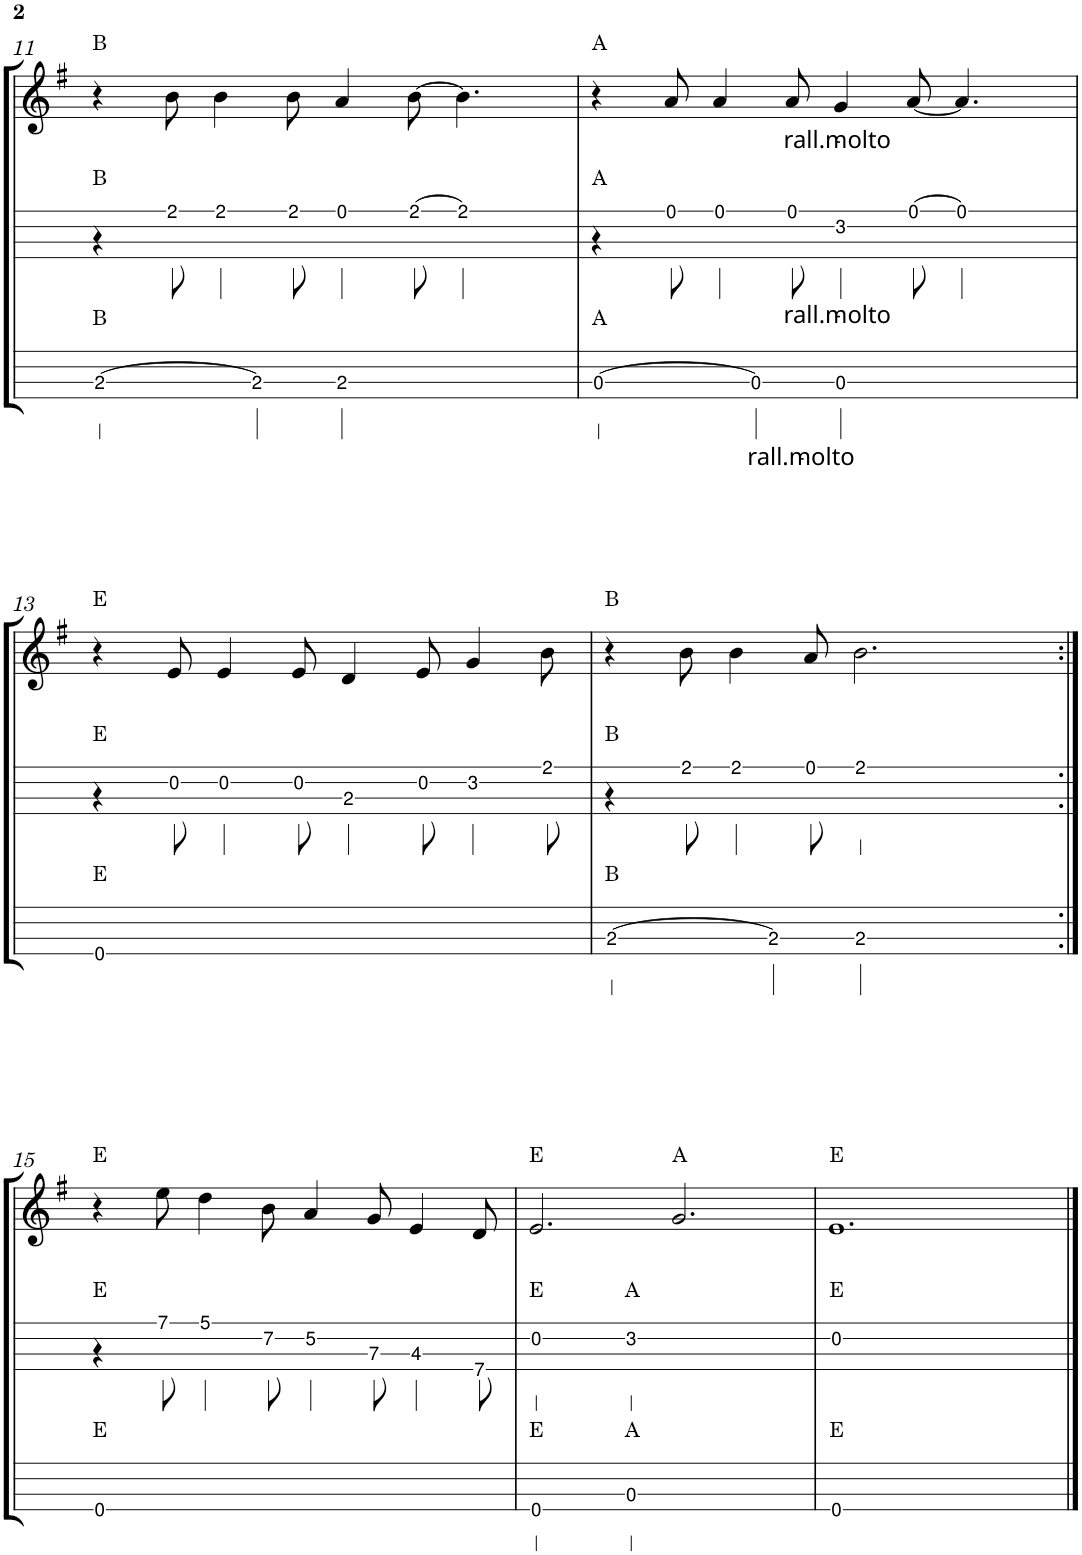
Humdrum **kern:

**kern	**text	**harte	**kern	**text	**harte	**kern	**text	**harte
*part3	*part3	*part3	*part2	*part2	*part2	*part1	*part1	*part1
*staff3	*staff3	*	*staff2	*staff2	*	*staff1	*staff1	*
*I"P3	*	*	*I"P2	*	*	*I"P1	*	*
!!LO:PB:g=z
*	*	*	*	*	*	*clefG2	*	*
*k[f#]	*	*	*k[f#]	*	*	*k[f#]	*	*
*G:	*	*	*G:	*	*	*G:	*	*
*M12/8	*	*	*M12/8	*	*	*M12/8	*	*
=11	=11	=11	=11	=11	=11	=11	=11	=11
[2BBB\	.	B:maj	4r	.	B:maj	4r	.	B:maj
.	.	.	8b\	.	.	8b\	.	.
.	.	.	4b\	.	.	4b\	.	.
4BBB\]	.	.	.	.	.	.	.	.
.	.	.	8b\	.	.	8b\	.	.
4BBB\	.	.	4a\	.	.	4a/	.	.
2ryy	.	.	[8b\	.	.	[8b\	.	.
.	.	.	4b\]	.	.	4.b\]	.	.
.	.	.	8ryy	.	.	.	.	.
=12	=12	=12	=12	=12	=12	=12	=12	=12
[2AAA\	.	A:maj	4r	.	A:maj	4r	.	A:maj
.	.	.	8a\	.	.	8a/	.	.
.	.	.	4a\	.	.	4a/	.	.
!	!LO:LY:b	!	!	!	!	!	!	!
4AAA\]	rall.molto-	.	.	.	.	.	.	.
!	!	!	!	!LO:LY:b	!	!	!LO:LY:b	!
.	.	.	8a\	rall.molto-	.	8a/	rall.molto-	.
4AAA\	.	.	4g\	.	.	4g/	.	.
2ryy	.	.	[8a\	.	.	[8a/	.	.
.	.	.	4a\]	.	.	4.a/]	.	.
.	.	.	8ryy	.	.	.	.	.
!!LO:LB:g=z
=13	=13	=13	=13	=13	=13	=13	=13	=13
1EEE	.	E:maj	4r	.	E:maj	4r	.	E:maj
.	.	.	8e\	.	.	8e/	.	.
.	.	.	4e\	.	.	4e/	.	.
.	.	.	8e\	.	.	8e/	.	.
.	.	.	4d\	.	.	4d/	.	.
2ryy	.	.	8e\	.	.	8e/	.	.
.	.	.	4gn\	.	.	4gn/	.	.
.	.	.	8b\	.	.	8b\	.	.
=14	=14	=14	=14	=14	=14	=14	=14	=14
[2BBB\	.	B:maj	4r	.	B:maj	4r	.	B:maj
.	.	.	8b\	.	.	8b\	.	.
.	.	.	4b\	.	.	4b\	.	.
4BBB\]	.	.	.	.	.	.	.	.
.	.	.	8a\	.	.	8a/	.	.
4BBB\	.	.	2b\	.	.	2.b\	.	.
2ryy	.	.	.	.	.	.	.	.
.	.	.	4ryy	.	.	.	.	.
!!LO:LB:g=z
=15:|!	=15:|!	=15:|!	=15:|!	=15:|!	=15:|!	=15:|!	=15:|!	=15:|!
1EEE	.	E:maj	4r	.	E:maj	4r	.	E:maj
.	.	.	8ee\	.	.	8ee\	.	.
.	.	.	4ddn\	.	.	4ddn\	.	.
.	.	.	8b\	.	.	8b\	.	.
.	.	.	4a\	.	.	4a/	.	.
2ryy	.	.	8gn\	.	.	8gn/	.	.
.	.	.	4e\	.	.	4e/	.	.
.	.	.	8d\	.	.	8d/	.	.
=16	=16	=16	=16	=16	=16	=16	=16	=16
2EEE\	.	E:maj	2e\	.	E:maj	2.e/	.	E:maj
2AAA\	.	A:maj	2gn\	.	A:maj	.	.	.
.	.	.	.	.	.	2.gn/	.	A:maj
2ryy	.	.	2ryy	.	.	.	.	.
=17	=17	=17	=17	=17	=17	=17	=17	=17
1EEE	.	E:maj	1e	.	E:maj	1.e	.	E:maj
2ryy	.	.	2ryy	.	.	.	.	.
==	==	==	==	==	==	==	==	==
*-	*-	*-	*-	*-	*-	*-	*-	*-
